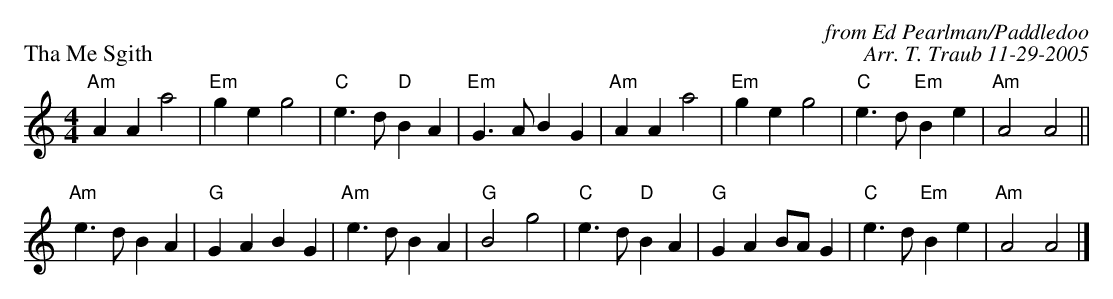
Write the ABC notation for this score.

X:1
P: Tha Me Sgith
C: from Ed Pearlman/Paddledoo
C: Arr. T. Traub 11-29-2005
M: 4/4
L: 1/4
K: Am
"Am"AA a2|"Em"ge g2|"C"e>d "D"BA|"Em"G>A BG|"Am"AA a2|"Em"ge g2|"C"e>d "Em"Be|"Am"A2 A2||
"Am"e>d BA|"G"GABG|"Am"e>d BA|"G"B2 g2|"C"e>d "D"BA|"G"GA B/A/ G|"C"e>d "Em"Be|"Am"A2 A2 |]
